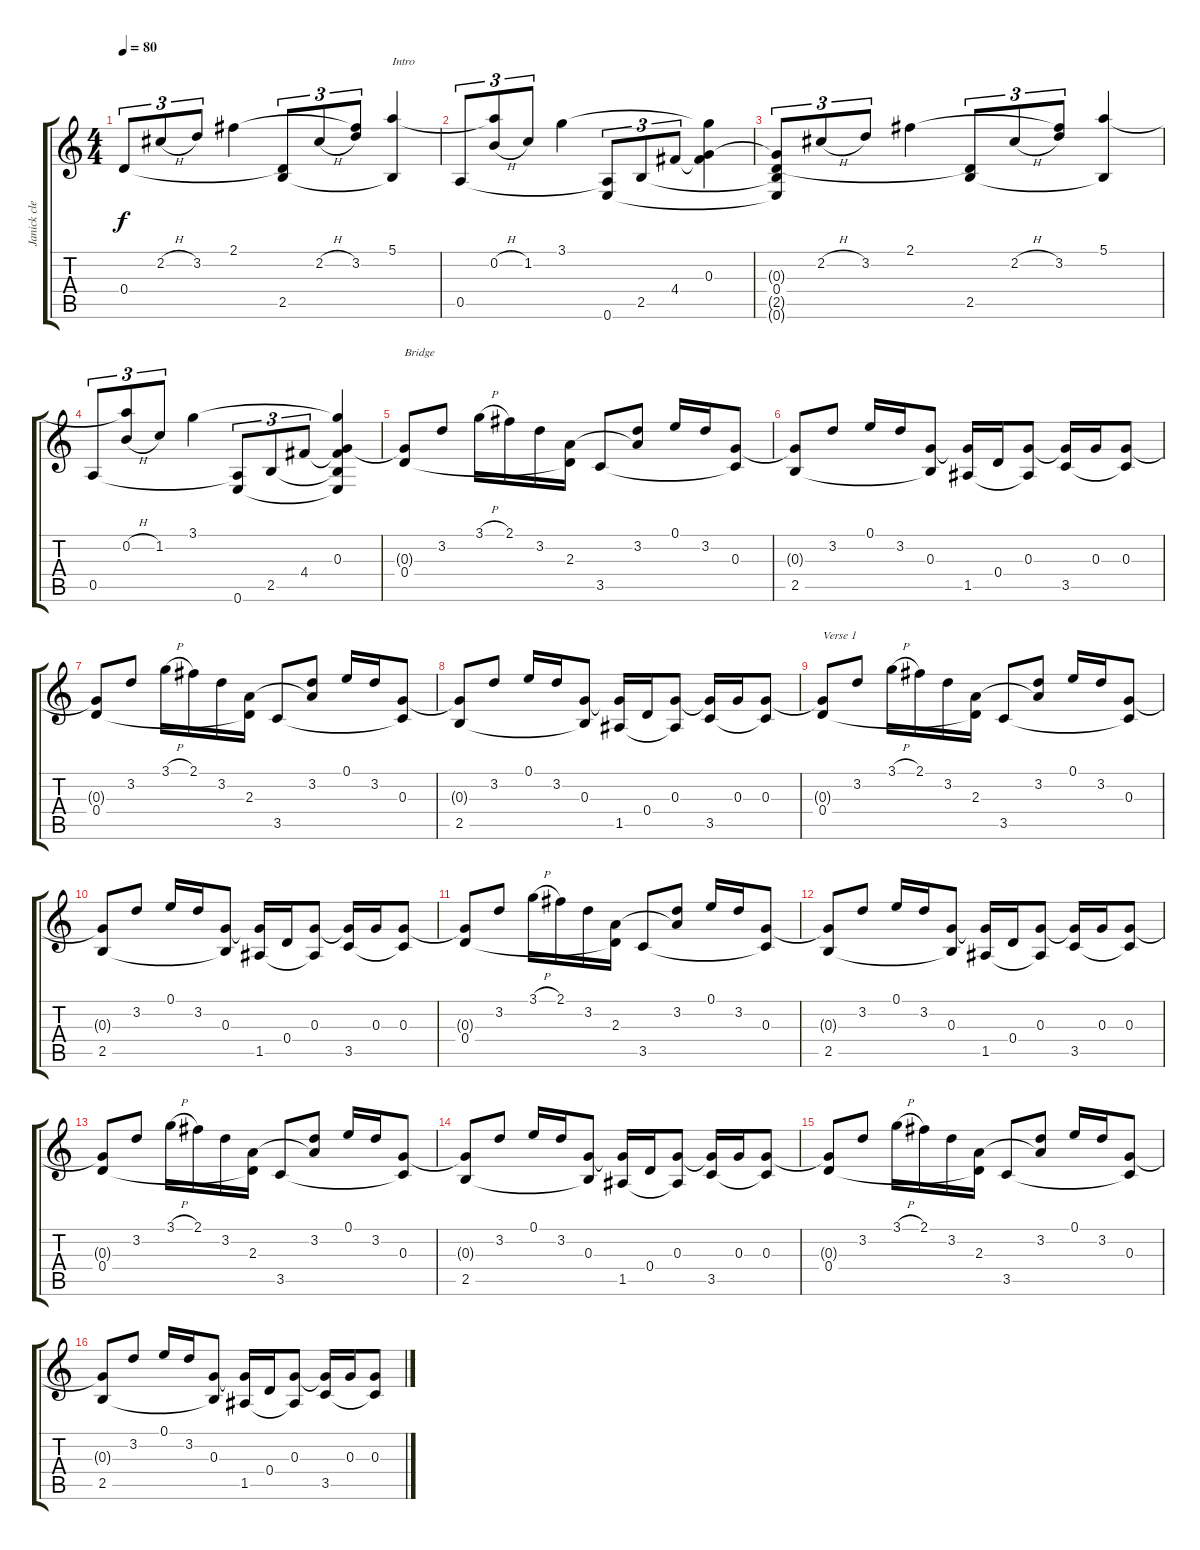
\track ("Janick clean" "Janick cle") {instrument electricguitarclean}
\staff {score tabs}
\tuning (E4 B3 G3 D3 A2 E2) {hide}
\ts (4 4)
\tempo 80
\clef g2
\ks c
0.4.8{tu (3 2) txt "" dy f instrument electricguitarclean} 2.2{h}.8{tu (3 2)} 3.2.8{tu (3 2)} 2.1.4 (0.4{t} 2.5).8{tu (3 2)} 2.2{h}.8{tu (3 2)} (2.1{t} 3.2).8{tu (3 2)} (5.1 2.5{t}).4{txt "Intro"} |
0.5.8{tu (3 2)} (5.1{t} 0.2{h}).8{tu (3 2)} 1.2.8{tu (3 2)} 3.1.4 (0.5{t} 0.6).8{tu (3 2)} 2.5.8{tu (3 2)} 4.4.8{tu (3 2)} (3.1{t} 0.3 4.4{t}).4 |
(0.3{t} 0.4 2.5{t} 0.6{t}).8{tu (3 2)} 2.2{h}.8{tu (3 2)} 3.2.8{tu (3 2)} 2.1.4 (0.4{t} 2.5).8{tu (3 2)} 2.2{h}.8{tu (3 2)} (2.1{t} 3.2).8{tu (3 2)} (5.1 2.5{t}).4 |
0.5.8{tu (3 2)} (5.1{t} 0.2{h}).8{tu (3 2)} 1.2.8{tu (3 2)} 3.1.4 (0.5{t} 0.6).8{tu (3 2)} 2.5.8{tu (3 2)} 4.4.8{tu (3 2)} (3.1{t} 0.3 4.4{t} 2.5{t} 0.6{t}).4 |
(0.3{t} 0.4).8{txt "Bridge"} 3.2.8 3.1{h}.16 2.1.16 3.2.16 (2.3 0.4{t}).16 3.5.8 (3.2 2.3{t}).8 0.1.16 3.2.16 (0.3 3.5{t}).8 |
(0.3{t} 2.5).8 3.2.8 0.1.16 3.2.16 (0.3 2.5{t}).8 (0.3{t} 1.5).16 0.4.16 (0.3 1.5{t}).8 (0.3{t} 3.5).16 0.3.16 (0.3 3.5{t}).8 |
(0.3{t} 0.4).8 3.2.8 3.1{h}.16 2.1.16 3.2.16 (2.3 0.4{t}).16 3.5.8 (3.2 2.3{t}).8 0.1.16 3.2.16 (0.3 3.5{t}).8 |
(0.3{t} 2.5).8 3.2.8 0.1.16 3.2.16 (0.3 2.5{t}).8 (0.3{t} 1.5).16 0.4.16 (0.3 1.5{t}).8 (0.3{t} 3.5).16 0.3.16 (0.3 3.5{t}).8 |
(0.3{t} 0.4).8{txt "Verse 1"} 3.2.8 3.1{h}.16 2.1.16 3.2.16 (2.3 0.4{t}).16 3.5.8 (3.2 2.3{t}).8 0.1.16 3.2.16 (0.3 3.5{t}).8 |
(0.3{t} 2.5).8 3.2.8 0.1.16 3.2.16 (0.3 2.5{t}).8 (0.3{t} 1.5).16 0.4.16 (0.3 1.5{t}).8 (0.3{t} 3.5).16 0.3.16 (0.3 3.5{t}).8 |
(0.3{t} 0.4).8 3.2.8 3.1{h}.16 2.1.16 3.2.16 (2.3 0.4{t}).16 3.5.8 (3.2 2.3{t}).8 0.1.16 3.2.16 (0.3 3.5{t}).8 |
(0.3{t} 2.5).8 3.2.8 0.1.16 3.2.16 (0.3 2.5{t}).8 (0.3{t} 1.5).16 0.4.16 (0.3 1.5{t}).8 (0.3{t} 3.5).16 0.3.16 (0.3 3.5{t}).8 |
(0.3{t} 0.4).8 3.2.8 3.1{h}.16 2.1.16 3.2.16 (2.3 0.4{t}).16 3.5.8 (3.2 2.3{t}).8 0.1.16 3.2.16 (0.3 3.5{t}).8 |
(0.3{t} 2.5).8 3.2.8 0.1.16 3.2.16 (0.3 2.5{t}).8 (0.3{t} 1.5).16 0.4.16 (0.3 1.5{t}).8 (0.3{t} 3.5).16 0.3.16 (0.3 3.5{t}).8 |
(0.3{t} 0.4).8 3.2.8 3.1{h}.16 2.1.16 3.2.16 (2.3 0.4{t}).16 3.5.8 (3.2 2.3{t}).8 0.1.16 3.2.16 (0.3 3.5{t}).8 |
(0.3{t} 2.5).8 3.2.8 0.1.16 3.2.16 (0.3 2.5{t}).8 (0.3{t} 1.5).16 0.4.16 (0.3 1.5{t}).8 (0.3{t} 3.5).16 0.3.16 (0.3 3.5{t}).8
